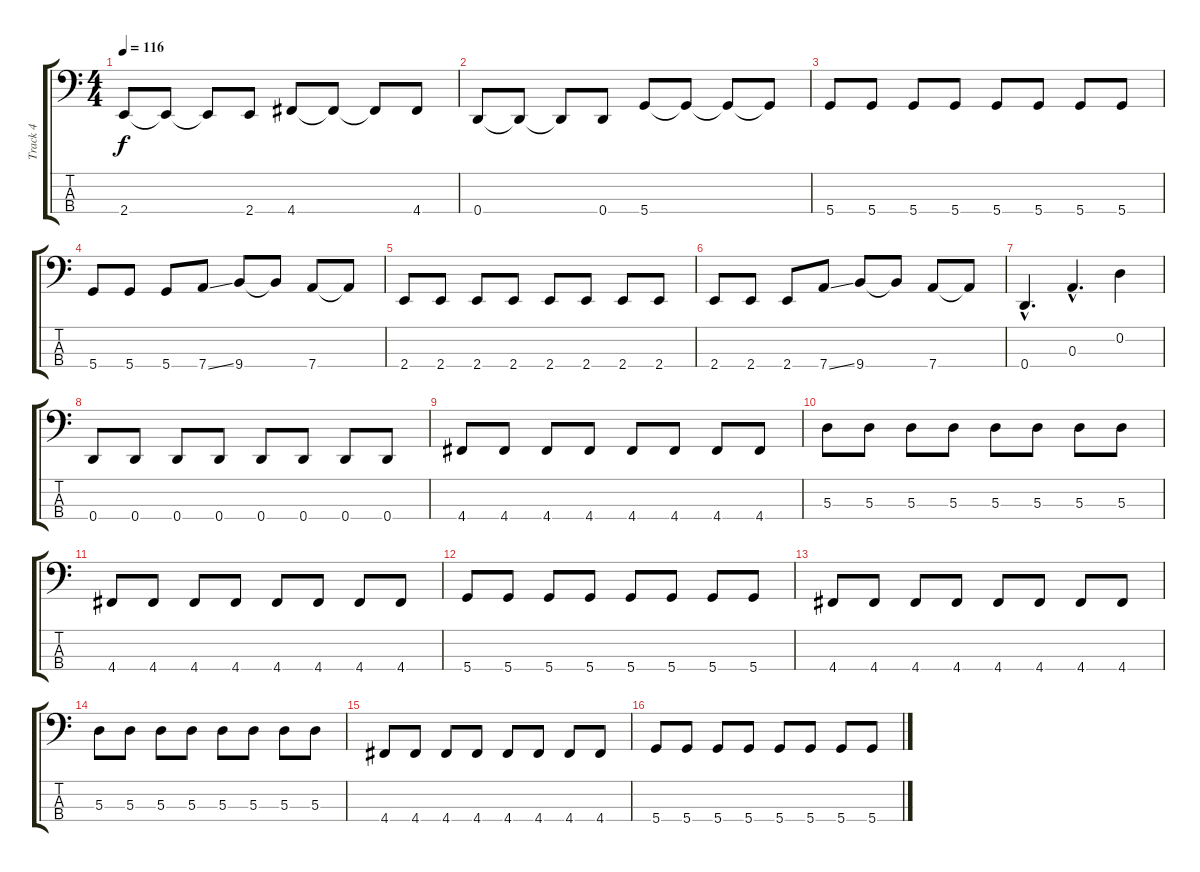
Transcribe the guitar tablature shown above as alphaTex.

\track ("Track 4" "Track 4") {instrument electricbassfinger}
\staff {score tabs}
\tuning (G2 D2 A1 D1) {hide}
\ts (4 4)
\tempo 116
\clef f4
\ks c
2.4.8{dy f} 2.4{t}.8 2.4{t}.8 2.4.8 4.4.8 4.4{t}.8 4.4{t}.8 4.4.8 |
0.4.8 0.4{t}.8 0.4{t}.8 0.4.8 5.4.8 5.4{t}.8 5.4{t}.8 5.4{t}.8 |
5.4.8 5.4.8 5.4.8 5.4.8 5.4.8 5.4.8 5.4.8 5.4.8 |
5.4.8 5.4.8 5.4.8 7.4{ss}.8 9.4.8 9.4{t}.8 7.4.8 7.4{t}.8 |
2.4.8 2.4.8 2.4.8 2.4.8 2.4.8 2.4.8 2.4.8 2.4.8 |
2.4.8 2.4.8 2.4.8 7.4{ss}.8 9.4.8 9.4{t}.8 7.4.8 7.4{t}.8 |
0.4{hac}.4{d} 0.3{hac}.4{d} 0.2.4 |
0.4.8 0.4.8 0.4.8 0.4.8 0.4.8 0.4.8 0.4.8 0.4.8 |
4.4.8 4.4.8 4.4.8 4.4.8 4.4.8 4.4.8 4.4.8 4.4.8 |
5.3.8 5.3.8 5.3.8 5.3.8 5.3.8 5.3.8 5.3.8 5.3.8 |
4.4.8 4.4.8 4.4.8 4.4.8 4.4.8 4.4.8 4.4.8 4.4.8 |
5.4.8 5.4.8 5.4.8 5.4.8 5.4.8 5.4.8 5.4.8 5.4.8 |
4.4.8 4.4.8 4.4.8 4.4.8 4.4.8 4.4.8 4.4.8 4.4.8 |
5.3.8 5.3.8 5.3.8 5.3.8 5.3.8 5.3.8 5.3.8 5.3.8 |
4.4.8 4.4.8 4.4.8 4.4.8 4.4.8 4.4.8 4.4.8 4.4.8 |
5.4.8 5.4.8 5.4.8 5.4.8 5.4.8 5.4.8 5.4.8 5.4.8
